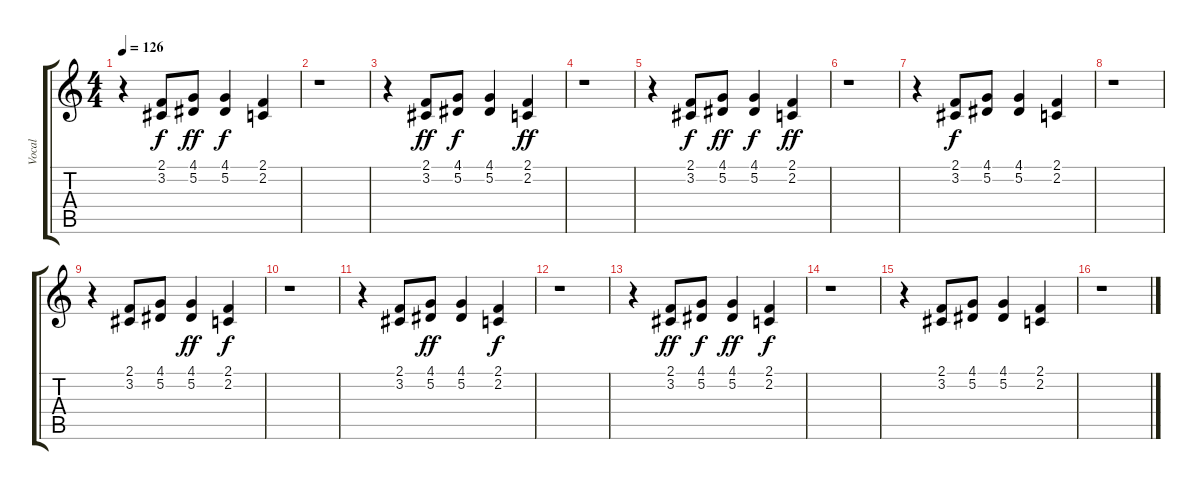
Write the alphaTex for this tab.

\track ("Vocal" "Vocal") {instrument synthvoice}
\staff {score tabs}
\tuning (Eb4 Bb3 Gb3 Db3 Ab2 Eb2) {hide}
\ts (4 4)
\tempo 126
\clef g2
\ks c
r.4{dy f} (2.1 3.2).8 (4.1 5.2).8{dy ff} (4.1 5.2).4{dy f} (2.1 2.2).4 |
r.1 |
r.4 (2.1 3.2).8{dy ff} (4.1 5.2).8{dy f} (4.1 5.2).4 (2.1 2.2).4{dy ff} |
r.1 |
r.4 (2.1 3.2).8{dy f} (4.1 5.2).8{dy ff} (4.1 5.2).4{dy f} (2.1 2.2).4{dy ff} |
r.1 |
r.4 (2.1 3.2).8{dy f} (4.1 5.2).8 (4.1 5.2).4 (2.1 2.2).4 |
r.1 |
r.4 (2.1 3.2).8 (4.1 5.2).8 (4.1 5.2).4{dy ff} (2.1 2.2).4{dy f} |
r.1 |
r.4 (2.1 3.2).8 (4.1 5.2).8{dy ff} (4.1 5.2).4 (2.1 2.2).4{dy f} |
r.1 |
r.4 (2.1 3.2).8{dy ff} (4.1 5.2).8{dy f} (4.1 5.2).4{dy ff} (2.1 2.2).4{dy f} |
r.1 |
r.4 (2.1 3.2).8 (4.1 5.2).8 (4.1 5.2).4 (2.1 2.2).4 |
r.1
